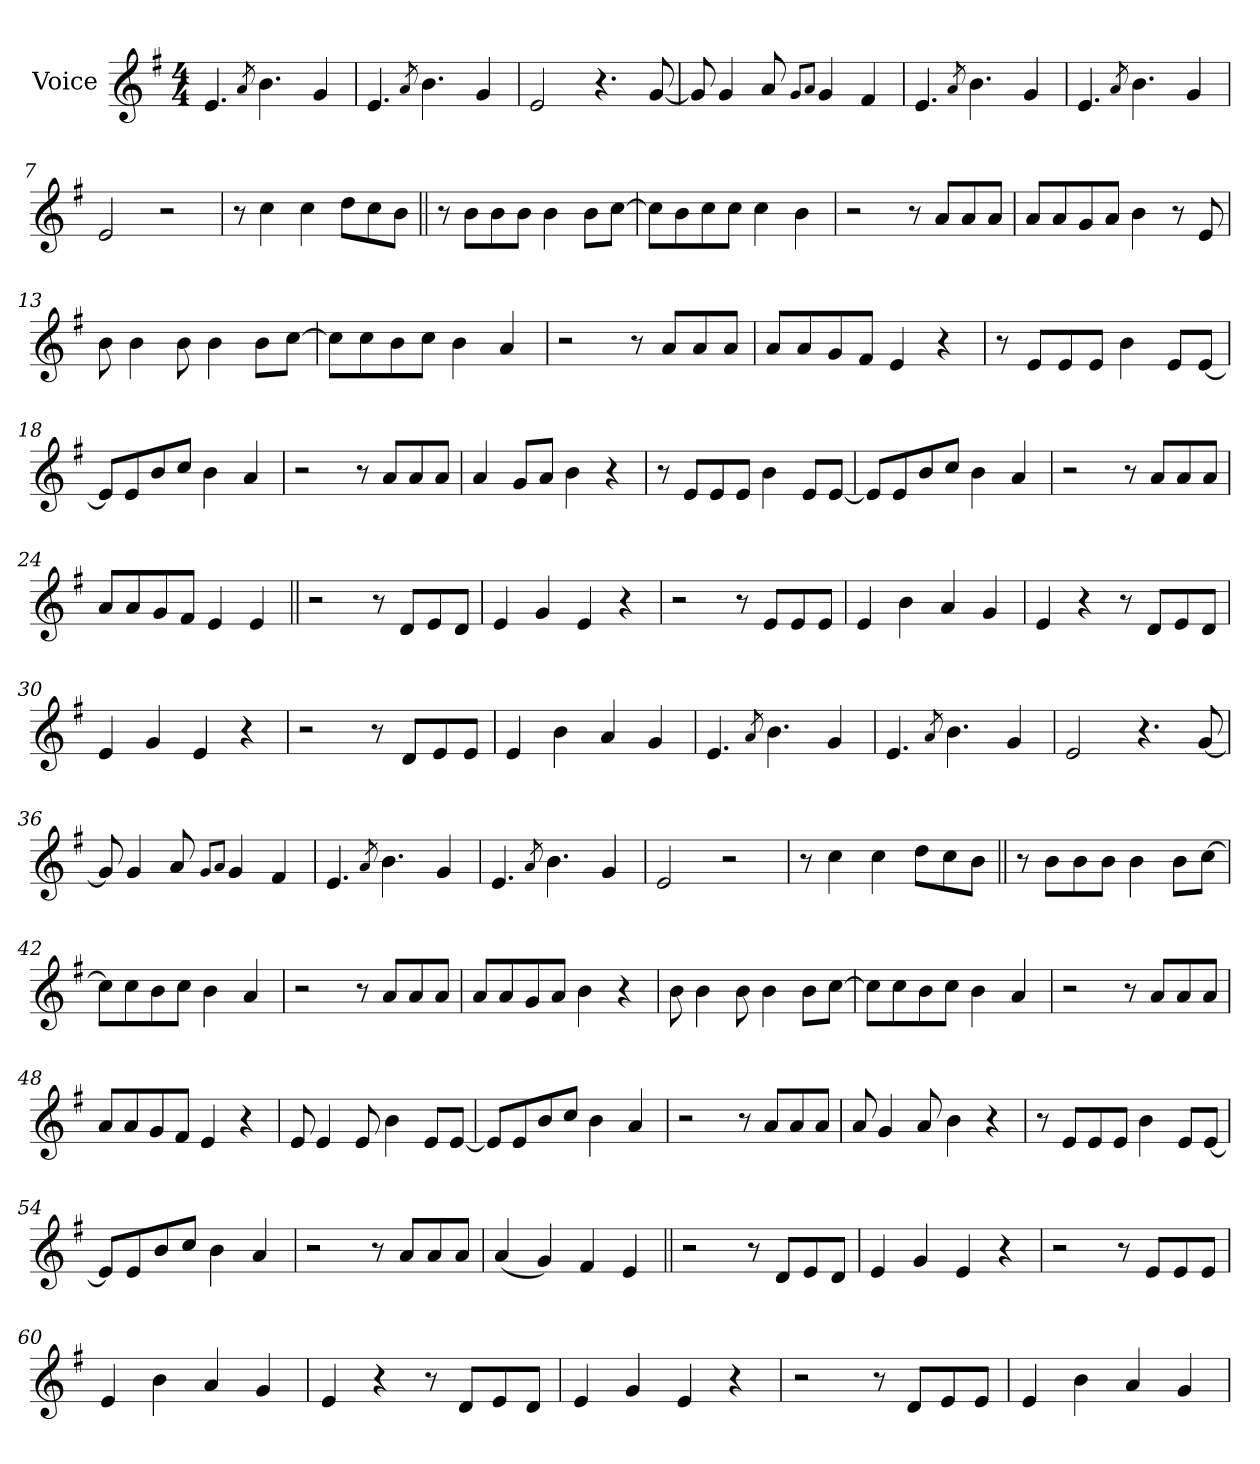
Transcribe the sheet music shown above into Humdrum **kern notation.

**kern
*part1
*staff1
*I"Voice
*I'Vc.
*clefG2
*k[f#]
*M4/4
*MM160
=1
4.e
8qa
4.b
4g
=2
4.e
8qa
4.b
4g
=3
2e
4.r
[8g
=4
8g]
4g
8a
8qgL
8qaJ
4g
4f#
=5
4.e
8qa
4.b
4g
=6
4.e
8qa
4.b
4g
=7
2e
2r
=8
8r
4cc
4cc
8ddL
8cc
8bJ
=9||
8r
8bL
8b
8bJ
4b
8bL
[8ccJ
=10
8ccL]
8b
8cc
8ccJ
4cc
4b
=11
2r
8r
8aL
8a
8aJ
=12
8aL
8a
8g
8aJ
4b
8r
8e
=13
8b
4b
8b
4b
8bL
[8ccJ
=14
8ccL]
8cc
8b
8ccJ
4b
4a
=15
2r
8r
8aL
8a
8aJ
=16
8aL
8a
8g
8f#J
4e
4r
=17
8r
8eL
8e
8eJ
4b
8eL
[8eJ
=18
8eL]
8e
8b
8ccJ
4b
4a
=19
2r
8r
8aL
8a
8aJ
=20
4a
8gL
8aJ
4b
4r
=21
8r
8eL
8e
8eJ
4b
8eL
[8eJ
=22
8eL]
8e
8b
8ccJ
4b
4a
=23
2r
8r
8aL
8a
8aJ
=24
8aL
8a
8g
8f#J
4e
4e
=25||
2r
8r
8dL
8e
8dJ
=26
4e
4g
4e
4r
=27
2r
8r
8eL
8e
8eJ
=28
4e
4b
4a
4g
=29
4e
4r
8r
8dL
8e
8dJ
=30
4e
4g
4e
4r
=31
2r
8r
8dL
8e
8eJ
=32
4e
4b
4a
4g
=33
4.e
8qa
4.b
4g
=34
4.e
8qa
4.b
4g
=35
2e
4.r
[8g
=36
8g]
4g
8a
8qgL
8qaJ
4g
4f#
=37
4.e
8qa
4.b
4g
=38
4.e
8qa
4.b
4g
=39
2e
2r
=40
8r
4cc
4cc
8ddL
8cc
8bJ
=41||
8r
8bL
8b
8bJ
4b
8bL
[8ccJ
=42
8ccL]
8cc
8b
8ccJ
4b
4a
=43
2r
8r
8aL
8a
8aJ
=44
8aL
8a
8g
8aJ
4b
4r
=45
8b
4b
8b
4b
8bL
[8ccJ
=46
8ccL]
8cc
8b
8ccJ
4b
4a
=47
2r
8r
8aL
8a
8aJ
=48
8aL
8a
8g
8f#J
4e
4r
=49
8e
4e
8e
4b
8eL
[8eJ
=50
8eL]
8e
8b
8ccJ
4b
4a
=51
2r
8r
8aL
8a
8aJ
=52
8a
4g
8a
4b
4r
=53
8r
8eL
8e
8eJ
4b
8eL
[8eJ
=54
8eL]
8e
8b
8ccJ
4b
4a
=55
2r
8r
8aL
8a
8aJ
=56
(<4a
4g)
4f#
4e
=57||
2r
8r
8dL
8e
8dJ
=58
4e
4g
4e
4r
=59
2r
8r
8eL
8e
8eJ
=60
4e
4b
4a
4g
=61
4e
4r
8r
8dL
8e
8dJ
=62
4e
4g
4e
4r
=63
2r
8r
8dL
8e
8eJ
=64
4e
4b
4a
4g
=
*-
